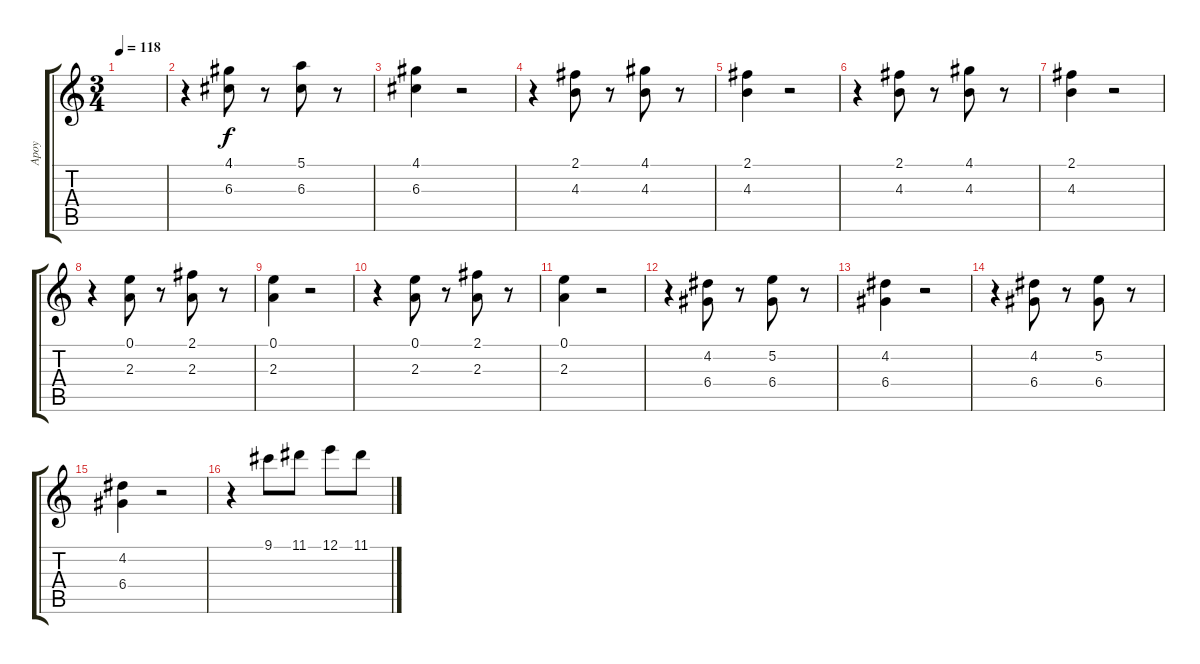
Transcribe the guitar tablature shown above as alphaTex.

\track ("Apoy" "Apoy") {instrument acousticguitarnylon}
\staff {score tabs}
\tuning (E4 B3 G3 D3 A2 E2) {hide}
\ts (3 4)
\tempo 118
\clef g2
\ks c
|
r.4{volume 12} (4.1 6.3).8 r.8 (5.1 6.3).8 r.8 |
(4.1 6.3).4 r.2 |
r.4 (2.1 4.3).8 r.8 (4.1 4.3).8 r.8 |
(2.1 4.3).4 r.2 |
r.4 (2.1 4.3).8 r.8 (4.1 4.3).8 r.8 |
(2.1 4.3).4 r.2 |
r.4 (0.1 2.3).8 r.8 (2.1 2.3).8 r.8 |
(0.1 2.3).4 r.2 |
r.4 (0.1 2.3).8 r.8 (2.1 2.3).8 r.8 |
(0.1 2.3).4 r.2 |
r.4 (4.2 6.4).8 r.8 (5.2 6.4).8 r.8 |
(4.2 6.4).4 r.2 |
r.4 (4.2 6.4).8 r.8 (5.2 6.4).8 r.8 |
(4.2 6.4).4 r.2 |
r.4{volume 13} 9.1.8 11.1.8 12.1.8 11.1.8
